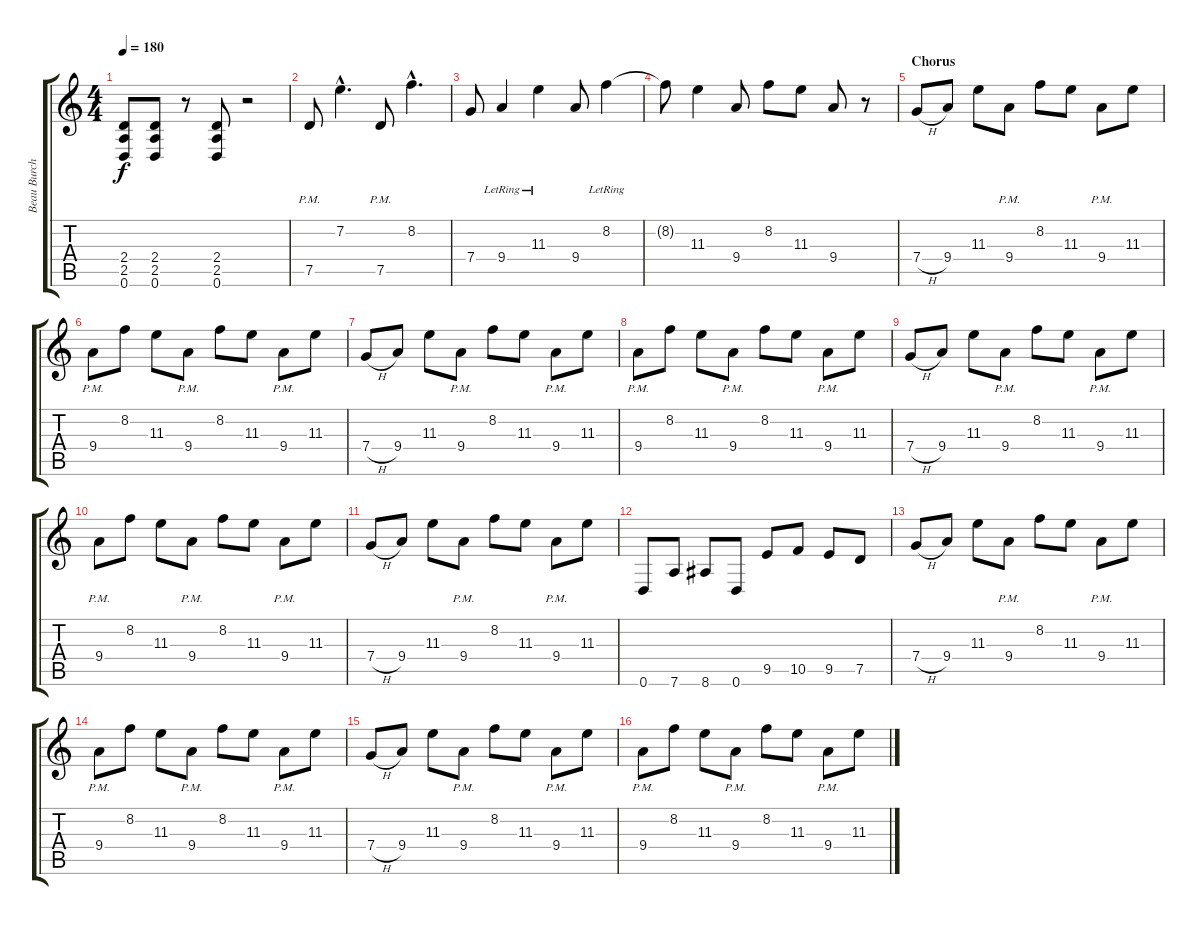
\track ("Beau Burchell" "Beau Burch") {instrument overdrivenguitar}
\staff {score tabs}
\tuning (D4 A3 F3 C3 G2 D2) {hide}
\ts (4 4)
\tempo 180
\clef g2
\ks c
(2.4 2.5 0.6).8{dy f} (2.4 2.5 0.6).8 r.8 (2.4 2.5 0.6).8 r.2 |
7.5{pm}.8 7.2{hac}.4{d} 7.5{pm}.8 8.2{hac}.4{d} |
7.4.8 9.4{lr}.4 11.3{lr}.4 9.4.8 8.2{lr}.4 |
8.2{t}.8 11.3.4 9.4.8 8.2.8 11.3.8 9.4.8 r.8 |
\section ("" "Chorus")
7.4{h}.8 9.4.8 11.3.8 9.4{pm}.8 8.2.8 11.3.8 9.4{pm}.8 11.3.8 |
9.4{pm}.8 8.2.8 11.3.8 9.4{pm}.8 8.2.8 11.3.8 9.4{pm}.8 11.3.8 |
7.4{h}.8 9.4.8 11.3.8 9.4{pm}.8 8.2.8 11.3.8 9.4{pm}.8 11.3.8 |
9.4{pm}.8 8.2.8 11.3.8 9.4{pm}.8 8.2.8 11.3.8 9.4{pm}.8 11.3.8 |
7.4{h}.8 9.4.8 11.3.8 9.4{pm}.8 8.2.8 11.3.8 9.4{pm}.8 11.3.8 |
9.4{pm}.8 8.2.8 11.3.8 9.4{pm}.8 8.2.8 11.3.8 9.4{pm}.8 11.3.8 |
7.4{h}.8 9.4.8 11.3.8 9.4{pm}.8 8.2.8 11.3.8 9.4{pm}.8 11.3.8 |
0.6.8 7.6.8 8.6.8 0.6.8 9.5.8 10.5.8 9.5.8 7.5.8 |
7.4{h}.8 9.4.8 11.3.8 9.4{pm}.8 8.2.8 11.3.8 9.4{pm}.8 11.3.8 |
9.4{pm}.8 8.2.8 11.3.8 9.4{pm}.8 8.2.8 11.3.8 9.4{pm}.8 11.3.8 |
7.4{h}.8 9.4.8 11.3.8 9.4{pm}.8 8.2.8 11.3.8 9.4{pm}.8 11.3.8 |
9.4{pm}.8 8.2.8 11.3.8 9.4{pm}.8 8.2.8 11.3.8 9.4{pm}.8 11.3.8
